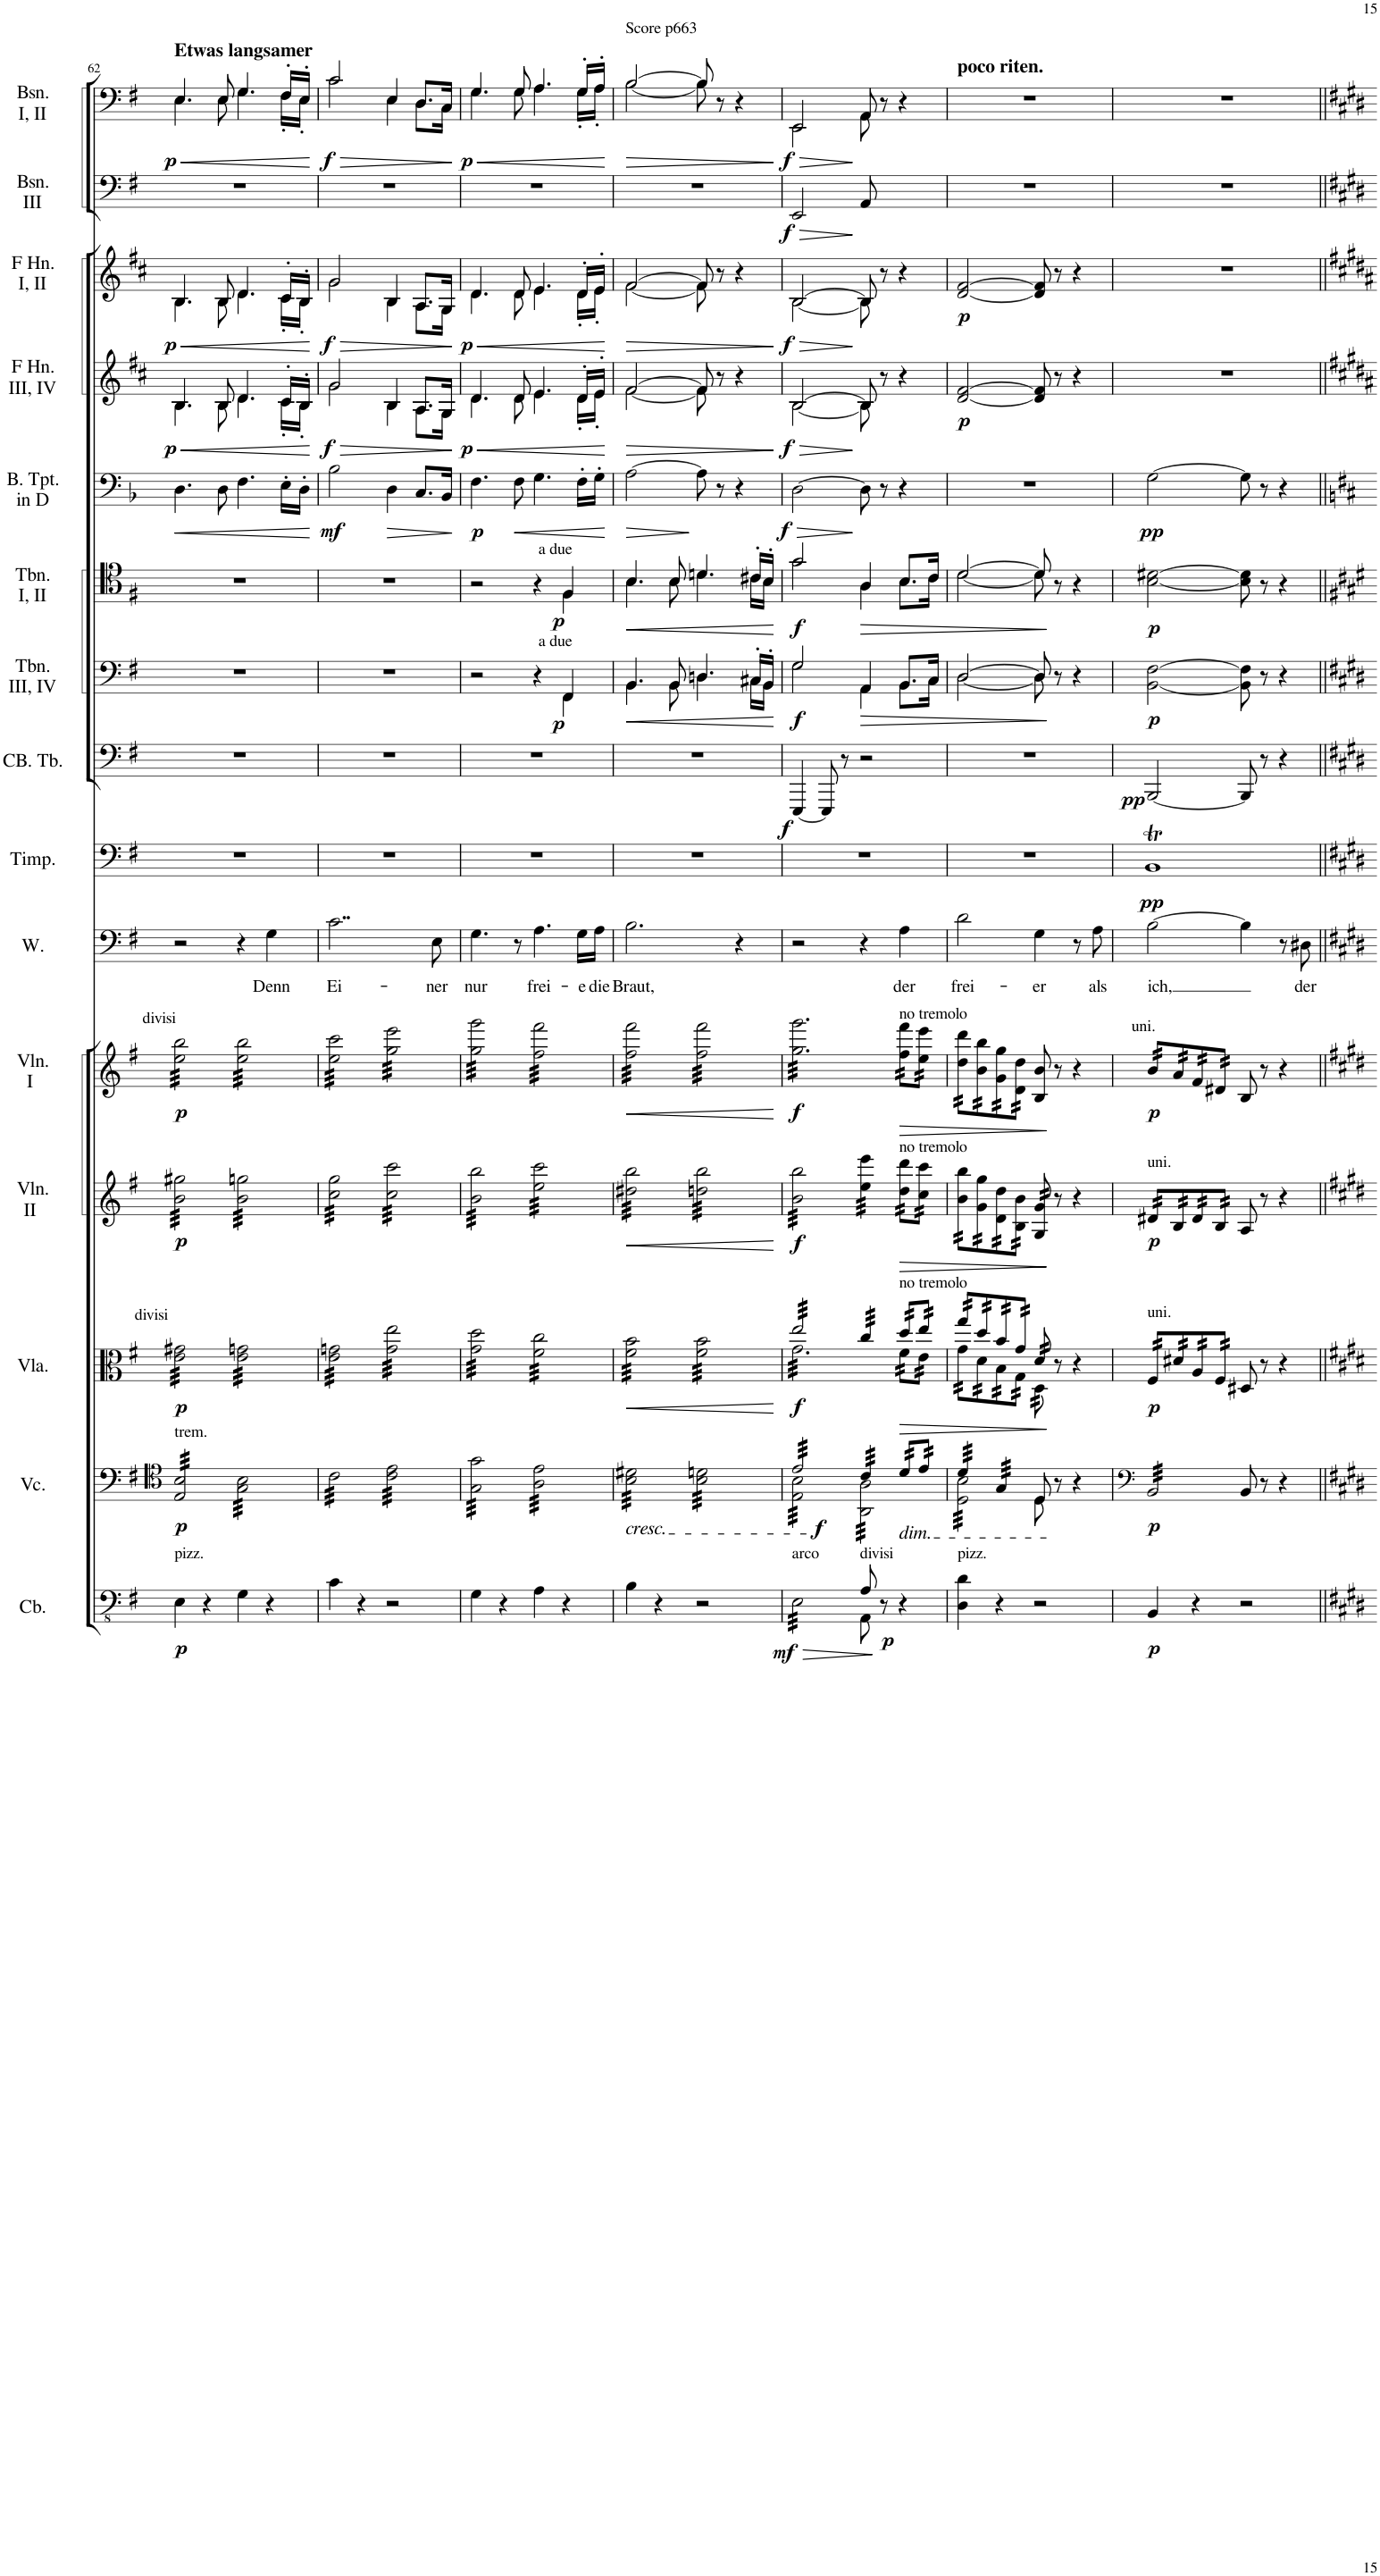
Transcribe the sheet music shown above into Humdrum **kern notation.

**kern	**text	**kern	**dynam	**kern	**dynam	**kern	**dynam	**kern	**dynam	**kern	**dynam	**kern	**text	**kern	**dynam	**kern	**dynam	**kern	**dynam	**kern	**dynam	**kern	**dynam	**kern	**dynam	**kern	**dynam	**kern	**dynam	**kern	**dynam
*part16	*part16	*part15	*part15	*part14	*part14	*part13	*part13	*part12	*part12	*part11	*part11	*part10	*part10	*part9	*part9	*part8	*part8	*part7	*part7	*part6	*part6	*part5	*part5	*part4	*part4	*part3	*part3	*part2	*part2	*part1	*part1
*staff16	*staff16	*staff15	*staff15	*staff14	*staff14	*staff13	*staff13	*staff12	*staff12	*staff11	*staff11	*staff10	*staff10	*staff9	*staff9	*staff8	*staff8	*staff7	*staff7	*staff6	*staff6	*staff5	*staff5	*staff4	*staff4	*staff3	*staff3	*staff2	*staff2	*staff1	*staff1
*I"Bassoon (Wotan)	*	*I"Contrabass	*	*I"Violoncello	*	*I"Viola	*	*I"Violin II	*	*I"Violin I	*	*I"Wotan	*	*I"Timpani	*	*I"Contrabass Tuba	*	*I"Trombone III, IV	*	*I"Trombone I, II	*	*I"Bass Trumpet in D	*	*I"Horn in F III, IV	*	*I"Horn in F I, II	*	*I"Bassoon III	*	*I"Bassoon I, II	*
*I'Bsn. (W)	*	*I'Cb.	*	*I'Vc.	*	*I'Vla.	*	*I'Vln. II	*	*I'Vln. I	*	*I'W.	*	*I'Timp.	*	*I'CB. Tb.	*	*I'Tbn. III, IV	*	*I'Tbn. I, II	*	*I'B. Tpt. in D	*	*	*	*	*	*I'Bsn. III	*	*I'Bsn. I, II	*
!!LO:PB:g=z
*clefF4	*	*clefFv4	*	*clefC4	*	*clefC3	*	*clefG2	*	*clefG2	*	*clefF4	*	*clefF4	*	*clefF4	*	*clefF4	*	*clefC4	*	*clefF4	*	*clefG2	*	*clefG2	*	*clefF4	*	*clefF4	*
*	*	*	*	*	*	*	*	*	*	*	*	*	*	*	*	*	*	*	*	*	*	*Trd-1c-2	*	*Trd4c7	*	*Trd4c7	*	*	*	*	*
*k[f#c#g#d#]	*	*k[f#]	*	*k[f#]	*	*k[f#]	*	*k[f#]	*	*k[f#]	*	*k[f#]	*	*k[f#]	*	*k[f#]	*	*k[f#]	*	*k[f#]	*	*k[b-]	*	*k[f#c#]	*	*k[f#c#]	*	*k[f#]	*	*k[f#]	*
*M4/4	*	*M4/4	*	*M4/4	*	*M4/4	*	*M4/4	*	*M4/4	*	*M4/4	*	*M4/4	*	*M4/4	*	*M4/4	*	*M4/4	*	*M4/4	*	*M4/4	*	*M4/4	*	*M4/4	*	*M4/4	*
*met(c)	*	*met(c)	*	*met(c)	*	*met(c)	*	*met(c)	*	*met(c)	*	*met(c)	*	*met(c)	*	*met(c)	*	*met(c)	*	*met(c)	*	*met(c)	*	*met(c)	*	*met(c)	*	*met(c)	*	*met(c)	*
=62	=62	=62	=62	=62	=62	=62	=62	=62	=62	=62	=62	=62	=62	=62	=62	=62	=62	=62	=62	=62	=62	=62	=62	=62	=62	=62	=62	=62	=62	=62	=62
*	*	*	*	*^	*	*^	*	*^	*	*^	*	*	*	*	*	*	*	*	*	*	*	*	*	*	*	*	*	*	*	*	*
!	!	!	!	!	!	!	!	!	!	!	!	!	!LO:TX:a:t=divisi	!	!	!	!	!	!	!	!	!	!	!	!	!	!	!	!	!	!	!	!	!	!
!	!	!	!	!	!	!	!LO:TX:a:t=divisi	!	!	!	!	!	!	!	!	!	!	!	!	!	!	!	!	!	!	!	!	!	!	!	!	!	!	!	!
!	!	!	!	!LO:TX:a:t=trem.	!	!	!	!	!	!	!	!	!	!	!	!	!	!	!	!	!	!	!	!	!	!	!	!	!	!	!	!	!	!	!
!	!	!LO:TX:a:t=pizz.	!	!	!	!	!	!	!	!	!	!	!	!	!	!	!	!	!	!	!	!	!	!	!	!	!	!	!	!	!	!	!	!	!
!	!	!	!LO:DY:b	!	!	!LO:DY:b	!	!	!LO:DY:b	!	!	!LO:DY:b	!	!	!LO:DY:b	!	!	!	!	!	!	!	!	!	!	!	!LO:HP:b	!	!LO:HP:b	!	!LO:HP:b	!	!	!	!LO:HP:b
*	*	*	*	*	*	*	*	*	*	*	*	*	*	*	*	*	*	*	*	*	*	*	*	*	*	*	*	*^	*	*^	*	*	*	*^	*
!	!	!	!	!	!	!	!	!	!	!	!	!	!	!	!	!	!	!	!	!	!	!	!	!	!	!	!	!	!	!LO:DY:n=1:b	!	!	!LO:DY:n=1:b	!	!	!	!	!LO:DY:n=1:b
*	*	*	*	*tremolo	*	*	*	*	*	*	*	*	*	*	*	*	*	*	*	*	*	*	*	*	*	*	*	*	*	*	*	*	*	*	*	*	*	*
*	*	*	*	*	*	*	*tremolo	*	*	*	*	*	*	*	*	*	*	*	*	*	*	*	*	*	*	*	*	*	*	*	*	*	*	*	*	*	*	*
*	*	*	*	*	*	*	*	*	*	*tremolo	*	*	*	*	*	*	*	*	*	*	*	*	*	*	*	*	*	*	*	*	*	*	*	*	*	*	*	*
*	*	*	*	*	*	*	*	*	*	*	*	*	*tremolo	*	*	*	*	*	*	*	*	*	*	*	*	*	*	*	*	*	*	*	*	*	*	*	*	*
2r	.	4EE\	p	32E/ 32B/LLL	2E 2B	p	32e\ 32g#X\LLL	2e 2g#	p	32b\ 32gg#X\LLL	2b 2gg#	p	32ee\ 32bb\LLL	2ee 2bb	p	2r	.	1r	.	1r	.	1r	.	1r	.	4.D\	<	4.B/	4.B\	< p	4.B/	4.B\	< p	1r	.	4.E/	4.E\	< p
.	.	.	.	32E/ 32B/	.	.	32e\ 32g#X\	.	.	32b\ 32gg#X\	.	.	32ee\ 32bb\	.	.	.	.	.	.	.	.	.	.	.	.	.	.	.	.	.	.	.	.	.	.	.	.	.
.	.	.	.	32E/ 32B/	.	.	32e\ 32g#X\	.	.	32b\ 32gg#X\	.	.	32ee\ 32bb\	.	.	.	.	.	.	.	.	.	.	.	.	.	.	.	.	.	.	.	.	.	.	.	.	.
.	.	.	.	32E/ 32B/	.	.	32e\ 32g#X\	.	.	32b\ 32gg#X\	.	.	32ee\ 32bb\	.	.	.	.	.	.	.	.	.	.	.	.	.	.	.	.	.	.	.	.	.	.	.	.	.
.	.	.	.	32E/ 32B/	.	.	32e\ 32g#X\	.	.	32b\ 32gg#X\	.	.	32ee\ 32bb\	.	.	.	.	.	.	.	.	.	.	.	.	.	.	.	.	.	.	.	.	.	.	.	.	.
.	.	.	.	32E/ 32B/	.	.	32e\ 32g#X\	.	.	32b\ 32gg#X\	.	.	32ee\ 32bb\	.	.	.	.	.	.	.	.	.	.	.	.	.	.	.	.	.	.	.	.	.	.	.	.	.
.	.	.	.	32E/ 32B/	.	.	32e\ 32g#X\	.	.	32b\ 32gg#X\	.	.	32ee\ 32bb\	.	.	.	.	.	.	.	.	.	.	.	.	.	.	.	.	.	.	.	.	.	.	.	.	.
.	.	.	.	32E/ 32B/	.	.	32e\ 32g#X\	.	.	32b\ 32gg#X\	.	.	32ee\ 32bb\	.	.	.	.	.	.	.	.	.	.	.	.	.	.	.	.	.	.	.	.	.	.	.	.	.
.	.	4r	.	32E/ 32B/	.	.	32e\ 32g#X\	.	.	32b\ 32gg#X\	.	.	32ee\ 32bb\	.	.	.	.	.	.	.	.	.	.	.	.	.	.	.	.	.	.	.	.	.	.	.	.	.
.	.	.	.	32E/ 32B/	.	.	32e\ 32g#X\	.	.	32b\ 32gg#X\	.	.	32ee\ 32bb\	.	.	.	.	.	.	.	.	.	.	.	.	.	.	.	.	.	.	.	.	.	.	.	.	.
.	.	.	.	32E/ 32B/	.	.	32e\ 32g#X\	.	.	32b\ 32gg#X\	.	.	32ee\ 32bb\	.	.	.	.	.	.	.	.	.	.	.	.	.	.	.	.	.	.	.	.	.	.	.	.	.
.	.	.	.	32E/ 32B/	.	.	32e\ 32g#X\	.	.	32b\ 32gg#X\	.	.	32ee\ 32bb\	.	.	.	.	.	.	.	.	.	.	.	.	.	.	.	.	.	.	.	.	.	.	.	.	.
.	.	.	.	32E/ 32B/	.	.	32e\ 32g#X\	.	.	32b\ 32gg#X\	.	.	32ee\ 32bb\	.	.	.	.	.	.	.	.	.	.	.	.	8D\	.	8B/	8B\	.	8B/	8B\	.	.	.	8E/	8E\	.
.	.	.	.	32E/ 32B/	.	.	32e\ 32g#X\	.	.	32b\ 32gg#X\	.	.	32ee\ 32bb\	.	.	.	.	.	.	.	.	.	.	.	.	.	.	.	.	.	.	.	.	.	.	.	.	.
.	.	.	.	32E/ 32B/	.	.	32e\ 32g#X\	.	.	32b\ 32gg#X\	.	.	32ee\ 32bb\	.	.	.	.	.	.	.	.	.	.	.	.	.	.	.	.	.	.	.	.	.	.	.	.	.
.	.	.	.	32E/ 32B/JJJ	.	.	32e\ 32g#X\JJJ	.	.	32b\ 32gg#X\JJJ	.	.	32ee\ 32bb\JJJ	.	.	.	.	.	.	.	.	.	.	.	.	.	.	.	.	.	.	.	.	.	.	.	.	.
4r	.	4GG\	.	32G\ 32B\LLL	2G 2B	.	32e\ 32gn\LLL	2e 2g	.	32b\ 32ggn\LLL	2b 2gg	.	32ee\ 32bb\LLL	2ee 2bb	.	4r	.	.	.	.	.	.	.	.	.	4.F\	.	4.d/	4.d\	.	4.d/	4.d\	.	.	.	4.G/	4.G\	.
.	.	.	.	32G\ 32B\	.	.	32e\ 32gn\	.	.	32b\ 32ggn\	.	.	32ee\ 32bb\	.	.	.	.	.	.	.	.	.	.	.	.	.	.	.	.	.	.	.	.	.	.	.	.	.
.	.	.	.	32G\ 32B\	.	.	32e\ 32gn\	.	.	32b\ 32ggn\	.	.	32ee\ 32bb\	.	.	.	.	.	.	.	.	.	.	.	.	.	.	.	.	.	.	.	.	.	.	.	.	.
.	.	.	.	32G\ 32B\	.	.	32e\ 32gn\	.	.	32b\ 32ggn\	.	.	32ee\ 32bb\	.	.	.	.	.	.	.	.	.	.	.	.	.	.	.	.	.	.	.	.	.	.	.	.	.
.	.	.	.	32G\ 32B\	.	.	32e\ 32gn\	.	.	32b\ 32ggn\	.	.	32ee\ 32bb\	.	.	.	.	.	.	.	.	.	.	.	.	.	.	.	.	.	.	.	.	.	.	.	.	.
.	.	.	.	32G\ 32B\	.	.	32e\ 32gn\	.	.	32b\ 32ggn\	.	.	32ee\ 32bb\	.	.	.	.	.	.	.	.	.	.	.	.	.	.	.	.	.	.	.	.	.	.	.	.	.
.	.	.	.	32G\ 32B\	.	.	32e\ 32gn\	.	.	32b\ 32ggn\	.	.	32ee\ 32bb\	.	.	.	.	.	.	.	.	.	.	.	.	.	.	.	.	.	.	.	.	.	.	.	.	.
.	.	.	.	32G\ 32B\	.	.	32e\ 32gn\	.	.	32b\ 32ggn\	.	.	32ee\ 32bb\	.	.	.	.	.	.	.	.	.	.	.	.	.	.	.	.	.	.	.	.	.	.	.	.	.
!	!	!	!	!	!	!	!	!	!	!	!	!	!	!	!	!	!LO:LY:b	!	!	!	!	!	!	!	!	!	!	!	!	!	!	!	!	!	!	!	!	!
4Gn	Denn	4r	.	32G\ 32B\	.	.	32e\ 32gn\	.	.	32b\ 32ggn\	.	.	32ee\ 32bb\	.	.	4G\	Denn	.	.	.	.	.	.	.	.	.	.	.	.	.	.	.	.	.	.	.	.	.
.	.	.	.	32G\ 32B\	.	.	32e\ 32gn\	.	.	32b\ 32ggn\	.	.	32ee\ 32bb\	.	.	.	.	.	.	.	.	.	.	.	.	.	.	.	.	.	.	.	.	.	.	.	.	.
.	.	.	.	32G\ 32B\	.	.	32e\ 32gn\	.	.	32b\ 32ggn\	.	.	32ee\ 32bb\	.	.	.	.	.	.	.	.	.	.	.	.	.	.	.	.	.	.	.	.	.	.	.	.	.
.	.	.	.	32G\ 32B\	.	.	32e\ 32gn\	.	.	32b\ 32ggn\	.	.	32ee\ 32bb\	.	.	.	.	.	.	.	.	.	.	.	.	.	.	.	.	.	.	.	.	.	.	.	.	.
.	.	.	.	32G\ 32B\	.	.	32e\ 32gn\	.	.	32b\ 32ggn\	.	.	32ee\ 32bb\	.	.	.	.	.	.	.	.	.	.	.	.	16E'\LL	.	16c#'/LL	16c#'\LL	.	16c#'/LL	16c#'\LL	.	.	.	16F#'/LL	16F#'\LL	.
.	.	.	.	32G\ 32B\	.	.	32e\ 32gn\	.	.	32b\ 32ggn\	.	.	32ee\ 32bb\	.	.	.	.	.	.	.	.	.	.	.	.	.	.	.	.	.	.	.	.	.	.	.	.	.
.	.	.	.	32G\ 32B\	.	.	32e\ 32gn\	.	.	32b\ 32ggn\	.	.	32ee\ 32bb\	.	.	.	.	.	.	.	.	.	.	.	.	16D'\JJ	.	16B'/JJ	16B'\JJ	.	16B'/JJ	16B'\JJ	.	.	.	16E'/JJ	16E'\JJ	.
.	.	.	.	32G\ 32B\JJJ	.	.	32e\ 32gn\JJJ	.	.	32b\ 32ggn\JJJ	.	.	32ee\ 32bb\JJJ	.	.	.	.	.	.	.	.	.	.	.	.	.	.	.	.	.	.	.	.	.	.	.	.	.
=63	=63	=63	=63	=63	=63	=63	=63	=63	=63	=63	=63	=63	=63	=63	=63	=63	=63	=63	=63	=63	=63	=63	=63	=63	=63	=63	=63	=63	=63	=63	=63	=63	=63	=63	=63	=63	=63	=63
!	!	!	!	!	!	!	!	!	!	!	!	!	!	!	!	!	!LO:LY:b	!	!	!	!	!	!	!	!	!	!LO:DY:b	!	!	!LO:HP:b	!	!	!LO:HP:b	!	!	!	!	!LO:HP:b
!	!	!	!	!	!	!	!	!	!	!	!	!	!	!	!	!	!	!	!	!	!	!	!	!	!	!	!	!	!	!LO:DY:n=1:b	!	!	!LO:DY:n=1:b	!	!	!	!	!LO:DY:n=1:b
2..cn	Ei-	4C\	.	32c\LLL	2c	.	32e\ 32gn\LLL	2e 2g	.	32cc\ 32gg\LLL	2cc 2gg	.	32ee\ 32ccc\LLL	2ee 2ccc	.	2..c\	Ei-	1r	.	1r	.	1r	.	1r	.	2B-\	mf	2g/	2g\	> f	2g/	2g\	> f	1r	.	2c/	2c\	> f
.	.	.	.	32c\	.	.	32e\ 32gn\	.	.	32cc\ 32gg\	.	.	32ee\ 32ccc\	.	.	.	.	.	.	.	.	.	.	.	.	.	.	.	.	.	.	.	.	.	.	.	.	.
.	.	.	.	32c\	.	.	32e\ 32gn\	.	.	32cc\ 32gg\	.	.	32ee\ 32ccc\	.	.	.	.	.	.	.	.	.	.	.	.	.	.	.	.	.	.	.	.	.	.	.	.	.
.	.	.	.	32c\	.	.	32e\ 32gn\	.	.	32cc\ 32gg\	.	.	32ee\ 32ccc\	.	.	.	.	.	.	.	.	.	.	.	.	.	.	.	.	.	.	.	.	.	.	.	.	.
.	.	.	.	32c\	.	.	32e\ 32gn\	.	.	32cc\ 32gg\	.	.	32ee\ 32ccc\	.	.	.	.	.	.	.	.	.	.	.	.	.	.	.	.	.	.	.	.	.	.	.	.	.
.	.	.	.	32c\	.	.	32e\ 32gn\	.	.	32cc\ 32gg\	.	.	32ee\ 32ccc\	.	.	.	.	.	.	.	.	.	.	.	.	.	.	.	.	.	.	.	.	.	.	.	.	.
.	.	.	.	32c\	.	.	32e\ 32gn\	.	.	32cc\ 32gg\	.	.	32ee\ 32ccc\	.	.	.	.	.	.	.	.	.	.	.	.	.	.	.	.	.	.	.	.	.	.	.	.	.
.	.	.	.	32c\	.	.	32e\ 32gn\	.	.	32cc\ 32gg\	.	.	32ee\ 32ccc\	.	.	.	.	.	.	.	.	.	.	.	.	.	.	.	.	.	.	.	.	.	.	.	.	.
.	.	4r	.	32c\	.	.	32e\ 32gn\	.	.	32cc\ 32gg\	.	.	32ee\ 32ccc\	.	.	.	.	.	.	.	.	.	.	.	.	.	.	.	.	.	.	.	.	.	.	.	.	.
.	.	.	.	32c\	.	.	32e\ 32gn\	.	.	32cc\ 32gg\	.	.	32ee\ 32ccc\	.	.	.	.	.	.	.	.	.	.	.	.	.	.	.	.	.	.	.	.	.	.	.	.	.
.	.	.	.	32c\	.	.	32e\ 32gn\	.	.	32cc\ 32gg\	.	.	32ee\ 32ccc\	.	.	.	.	.	.	.	.	.	.	.	.	.	.	.	.	.	.	.	.	.	.	.	.	.
.	.	.	.	32c\	.	.	32e\ 32gn\	.	.	32cc\ 32gg\	.	.	32ee\ 32ccc\	.	.	.	.	.	.	.	.	.	.	.	.	.	.	.	.	.	.	.	.	.	.	.	.	.
.	.	.	.	32c\	.	.	32e\ 32gn\	.	.	32cc\ 32gg\	.	.	32ee\ 32ccc\	.	.	.	.	.	.	.	.	.	.	.	.	.	.	.	.	.	.	.	.	.	.	.	.	.
.	.	.	.	32c\	.	.	32e\ 32gn\	.	.	32cc\ 32gg\	.	.	32ee\ 32ccc\	.	.	.	.	.	.	.	.	.	.	.	.	.	.	.	.	.	.	.	.	.	.	.	.	.
.	.	.	.	32c\	.	.	32e\ 32gn\	.	.	32cc\ 32gg\	.	.	32ee\ 32ccc\	.	.	.	.	.	.	.	.	.	.	.	.	.	.	.	.	.	.	.	.	.	.	.	.	.
.	.	.	.	32c\JJJ	.	.	32e\ 32gn\JJJ	.	.	32cc\ 32gg\JJJ	.	.	32ee\ 32ccc\JJJ	.	.	.	.	.	.	.	.	.	.	.	.	.	.	.	.	.	.	.	.	.	.	.	.	.
!	!	!	!	!	!	!	!	!	!	!	!	!	!	!	!	!	!	!	!	!	!	!	!	!	!	!	!LO:HP:b	!	!	!	!	!	!	!	!	!	!	!
.	.	2r	.	32c\ 32e\LLL	2c 2e	.	32g\ 32ee\LLL	2g 2ee	.	32cc\ 32ccc\LLL	2cc 2ccc	.	32gg\ 32eee\LLL	2gg 2eee	.	.	.	.	.	.	.	.	.	.	.	4D\	>	4B/	4B\	.	4B/	4B\	.	.	.	4E/	4E\	.
.	.	.	.	32c\ 32e\	.	.	32g\ 32ee\	.	.	32cc\ 32ccc\	.	.	32gg\ 32eee\	.	.	.	.	.	.	.	.	.	.	.	.	.	.	.	.	.	.	.	.	.	.	.	.	.
.	.	.	.	32c\ 32e\	.	.	32g\ 32ee\	.	.	32cc\ 32ccc\	.	.	32gg\ 32eee\	.	.	.	.	.	.	.	.	.	.	.	.	.	.	.	.	.	.	.	.	.	.	.	.	.
.	.	.	.	32c\ 32e\	.	.	32g\ 32ee\	.	.	32cc\ 32ccc\	.	.	32gg\ 32eee\	.	.	.	.	.	.	.	.	.	.	.	.	.	.	.	.	.	.	.	.	.	.	.	.	.
.	.	.	.	32c\ 32e\	.	.	32g\ 32ee\	.	.	32cc\ 32ccc\	.	.	32gg\ 32eee\	.	.	.	.	.	.	.	.	.	.	.	.	.	.	.	.	.	.	.	.	.	.	.	.	.
.	.	.	.	32c\ 32e\	.	.	32g\ 32ee\	.	.	32cc\ 32ccc\	.	.	32gg\ 32eee\	.	.	.	.	.	.	.	.	.	.	.	.	.	.	.	.	.	.	.	.	.	.	.	.	.
.	.	.	.	32c\ 32e\	.	.	32g\ 32ee\	.	.	32cc\ 32ccc\	.	.	32gg\ 32eee\	.	.	.	.	.	.	.	.	.	.	.	.	.	.	.	.	.	.	.	.	.	.	.	.	.
.	.	.	.	32c\ 32e\	.	.	32g\ 32ee\	.	.	32cc\ 32ccc\	.	.	32gg\ 32eee\	.	.	.	.	.	.	.	.	.	.	.	.	.	.	.	.	.	.	.	.	.	.	.	.	.
.	.	.	.	32c\ 32e\	.	.	32g\ 32ee\	.	.	32cc\ 32ccc\	.	.	32gg\ 32eee\	.	.	.	.	.	.	.	.	.	.	.	.	8.C/L	.	8.A/L	8.A\L	.	8.A/L	8.A\L	.	.	.	8.D/L	8.D\L	.
.	.	.	.	32c\ 32e\	.	.	32g\ 32ee\	.	.	32cc\ 32ccc\	.	.	32gg\ 32eee\	.	.	.	.	.	.	.	.	.	.	.	.	.	.	.	.	.	.	.	.	.	.	.	.	.
.	.	.	.	32c\ 32e\	.	.	32g\ 32ee\	.	.	32cc\ 32ccc\	.	.	32gg\ 32eee\	.	.	.	.	.	.	.	.	.	.	.	.	.	.	.	.	.	.	.	.	.	.	.	.	.
.	.	.	.	32c\ 32e\	.	.	32g\ 32ee\	.	.	32cc\ 32ccc\	.	.	32gg\ 32eee\	.	.	.	.	.	.	.	.	.	.	.	.	.	.	.	.	.	.	.	.	.	.	.	.	.
!	!	!	!	!	!	!	!	!	!	!	!	!	!	!	!	!	!LO:LY:b	!	!	!	!	!	!	!	!	!	!	!	!	!	!	!	!	!	!	!	!	!
8E	-ner	.	.	32c\ 32e\	.	.	32g\ 32ee\	.	.	32cc\ 32ccc\	.	.	32gg\ 32eee\	.	.	8E\	-ner	.	.	.	.	.	.	.	.	.	.	.	.	.	.	.	.	.	.	.	.	.
.	.	.	.	32c\ 32e\	.	.	32g\ 32ee\	.	.	32cc\ 32ccc\	.	.	32gg\ 32eee\	.	.	.	.	.	.	.	.	.	.	.	.	.	.	.	.	.	.	.	.	.	.	.	.	.
.	.	.	.	32c\ 32e\	.	.	32g\ 32ee\	.	.	32cc\ 32ccc\	.	.	32gg\ 32eee\	.	.	.	.	.	.	.	.	.	.	.	.	16BB-/Jk	.	16G/Jk	16G\Jk	.	16G/Jk	16G\Jk	.	.	.	16C/Jk	16C\Jk	.
.	.	.	.	32c\ 32e\JJJ	.	.	32g\ 32ee\JJJ	.	.	32cc\ 32ccc\JJJ	.	.	32gg\ 32eee\JJJ	.	.	.	.	.	.	.	.	.	.	.	.	.	.	.	.	.	.	.	.	.	.	.	.	.
*	*	*	*	*v	*v	*	*	*	*	*v	*v	*	*v	*v	*	*	*	*	*	*	*	*	*	*	*	*	*	*v	*v	*	*v	*v	*	*	*	*v	*v	*
*	*	*	*	*	*	*v	*v	*	*	*	*	*	*	*	*	*	*	*	*	*	*	*	*	*	*	*	*	*	*	*	*	*
.	.	.	.	.	.	.	.	.	.	.	.	.	.	.	.	.	.	.	.	.	.	.	[	.	[	.	[	.	.	.	[
=64	=64	=64	=64	=64	=64	=64	=64	=64	=64	=64	=64	=64	=64	=64	=64	=64	=64	=64	=64	=64	=64	=64	=64	=64	=64	=64	=64	=64	=64	=64	=64
*	*	*	*	*^	*	*^	*	*^	*	*^	*	*	*	*	*	*	*	*	*	*	*	*	*	*	*	*	*	*	*	*	*
!	!	!	!	!	!	!	!	!	!	!	!	!	!	!	!	!	!LO:LY:b	!	!	!	!	!	!	!	!	!	!LO:DY:b	!	!LO:HP:b	!	!LO:HP:b	!	!	!	!LO:HP:b
*	*	*	*	*	*	*	*	*	*	*	*	*	*	*	*	*	*	*	*	*	*	*^	*	*^	*	*	*	*^	*	*^	*	*	*	*^	*
!	!	!	!	!	!	!	!	!	!	!	!	!	!	!	!	!	!	!	!	!	!	!	!	!	!	!	!	!	!	!	!	!LO:DY:n=1:b	!	!	!LO:DY:n=1:b	!	!	!	!	!LO:DY:n=1:b
4.Gn	nur	4GG\	.	32G\ 32g\LLL	2G 2g	.	32g\ 32dd\LLL	2g 2dd	.	32b\ 32bb\LLL	2b 2bb	.	32gg\ 32ggg\LLL	2gg 2ggg	.	4.G\	nur	1r	.	1r	.	2r	2ryy	.	2r	2ryy	.	4.F\	p	4.d/	4.d\	< p	4.d/	4.d\	< p	1r	.	4.G/	4.G\	< p
.	.	.	.	32G\ 32g\	.	.	32g\ 32dd\	.	.	32b\ 32bb\	.	.	32gg\ 32ggg\	.	.	.	.	.	.	.	.	.	.	.	.	.	.	.	.	.	.	.	.	.	.	.	.	.	.	.
.	.	.	.	32G\ 32g\	.	.	32g\ 32dd\	.	.	32b\ 32bb\	.	.	32gg\ 32ggg\	.	.	.	.	.	.	.	.	.	.	.	.	.	.	.	.	.	.	.	.	.	.	.	.	.	.	.
.	.	.	.	32G\ 32g\	.	.	32g\ 32dd\	.	.	32b\ 32bb\	.	.	32gg\ 32ggg\	.	.	.	.	.	.	.	.	.	.	.	.	.	.	.	.	.	.	.	.	.	.	.	.	.	.	.
.	.	.	.	32G\ 32g\	.	.	32g\ 32dd\	.	.	32b\ 32bb\	.	.	32gg\ 32ggg\	.	.	.	.	.	.	.	.	.	.	.	.	.	.	.	.	.	.	.	.	.	.	.	.	.	.	.
.	.	.	.	32G\ 32g\	.	.	32g\ 32dd\	.	.	32b\ 32bb\	.	.	32gg\ 32ggg\	.	.	.	.	.	.	.	.	.	.	.	.	.	.	.	.	.	.	.	.	.	.	.	.	.	.	.
.	.	.	.	32G\ 32g\	.	.	32g\ 32dd\	.	.	32b\ 32bb\	.	.	32gg\ 32ggg\	.	.	.	.	.	.	.	.	.	.	.	.	.	.	.	.	.	.	.	.	.	.	.	.	.	.	.
.	.	.	.	32G\ 32g\	.	.	32g\ 32dd\	.	.	32b\ 32bb\	.	.	32gg\ 32ggg\	.	.	.	.	.	.	.	.	.	.	.	.	.	.	.	.	.	.	.	.	.	.	.	.	.	.	.
.	.	4r	.	32G\ 32g\	.	.	32g\ 32dd\	.	.	32b\ 32bb\	.	.	32gg\ 32ggg\	.	.	.	.	.	.	.	.	.	.	.	.	.	.	.	.	.	.	.	.	.	.	.	.	.	.	.
.	.	.	.	32G\ 32g\	.	.	32g\ 32dd\	.	.	32b\ 32bb\	.	.	32gg\ 32ggg\	.	.	.	.	.	.	.	.	.	.	.	.	.	.	.	.	.	.	.	.	.	.	.	.	.	.	.
.	.	.	.	32G\ 32g\	.	.	32g\ 32dd\	.	.	32b\ 32bb\	.	.	32gg\ 32ggg\	.	.	.	.	.	.	.	.	.	.	.	.	.	.	.	.	.	.	.	.	.	.	.	.	.	.	.
.	.	.	.	32G\ 32g\	.	.	32g\ 32dd\	.	.	32b\ 32bb\	.	.	32gg\ 32ggg\	.	.	.	.	.	.	.	.	.	.	.	.	.	.	.	.	.	.	.	.	.	.	.	.	.	.	.
!	!	!	!	!	!	!	!	!	!	!	!	!	!	!	!	!	!	!	!	!	!	!	!	!	!	!	!	!	!LO:HP:b	!	!	!	!	!	!	!	!	!	!	!
8r	.	.	.	32G\ 32g\	.	.	32g\ 32dd\	.	.	32b\ 32bb\	.	.	32gg\ 32ggg\	.	.	8r	.	.	.	.	.	.	.	.	.	.	.	8F\	<	8d/	8d\	.	8d/	8d\	.	.	.	8G/	8G\	.
.	.	.	.	32G\ 32g\	.	.	32g\ 32dd\	.	.	32b\ 32bb\	.	.	32gg\ 32ggg\	.	.	.	.	.	.	.	.	.	.	.	.	.	.	.	.	.	.	.	.	.	.	.	.	.	.	.
.	.	.	.	32G\ 32g\	.	.	32g\ 32dd\	.	.	32b\ 32bb\	.	.	32gg\ 32ggg\	.	.	.	.	.	.	.	.	.	.	.	.	.	.	.	.	.	.	.	.	.	.	.	.	.	.	.
.	.	.	.	32G\ 32g\JJJ	.	.	32g\ 32dd\JJJ	.	.	32b\ 32bb\JJJ	.	.	32gg\ 32ggg\JJJ	.	.	.	.	.	.	.	.	.	.	.	.	.	.	.	.	.	.	.	.	.	.	.	.	.	.	.
!	!	!	!	!	!	!	!	!	!	!	!	!	!	!	!	!	!LO:LY:b	!	!	!	!	!	!	!	!	!	!	!	!	!	!	!	!	!	!	!	!	!	!	!
4.A	frei-	4AA\	.	32A\ 32e\LLL	2A 2e	.	32f#\ 32cc\LLL	2f# 2cc	.	32ee\ 32ccc\LLL	2ee 2ccc	.	32ff#\ 32fff#\LLL	2ff# 2fff#	.	4.A\	frei-	.	.	.	.	4r	4ryy	.	4r	4ryy	.	4.G\	.	4.e/	4.e\	.	4.e/	4.e\	.	.	.	4.A/	4.A\	.
.	.	.	.	32A\ 32e\	.	.	32f#\ 32cc\	.	.	32ee\ 32ccc\	.	.	32ff#\ 32fff#\	.	.	.	.	.	.	.	.	.	.	.	.	.	.	.	.	.	.	.	.	.	.	.	.	.	.	.
.	.	.	.	32A\ 32e\	.	.	32f#\ 32cc\	.	.	32ee\ 32ccc\	.	.	32ff#\ 32fff#\	.	.	.	.	.	.	.	.	.	.	.	.	.	.	.	.	.	.	.	.	.	.	.	.	.	.	.
.	.	.	.	32A\ 32e\	.	.	32f#\ 32cc\	.	.	32ee\ 32ccc\	.	.	32ff#\ 32fff#\	.	.	.	.	.	.	.	.	.	.	.	.	.	.	.	.	.	.	.	.	.	.	.	.	.	.	.
.	.	.	.	32A\ 32e\	.	.	32f#\ 32cc\	.	.	32ee\ 32ccc\	.	.	32ff#\ 32fff#\	.	.	.	.	.	.	.	.	.	.	.	.	.	.	.	.	.	.	.	.	.	.	.	.	.	.	.
.	.	.	.	32A\ 32e\	.	.	32f#\ 32cc\	.	.	32ee\ 32ccc\	.	.	32ff#\ 32fff#\	.	.	.	.	.	.	.	.	.	.	.	.	.	.	.	.	.	.	.	.	.	.	.	.	.	.	.
.	.	.	.	32A\ 32e\	.	.	32f#\ 32cc\	.	.	32ee\ 32ccc\	.	.	32ff#\ 32fff#\	.	.	.	.	.	.	.	.	.	.	.	.	.	.	.	.	.	.	.	.	.	.	.	.	.	.	.
.	.	.	.	32A\ 32e\	.	.	32f#\ 32cc\	.	.	32ee\ 32ccc\	.	.	32ff#\ 32fff#\	.	.	.	.	.	.	.	.	.	.	.	.	.	.	.	.	.	.	.	.	.	.	.	.	.	.	.
!	!	!	!	!	!	!	!	!	!	!	!	!	!	!	!	!	!	!	!	!	!	!	!	!	!LO:TX:a:t=a due	!	!	!	!	!	!	!	!	!	!	!	!	!	!	!
!	!	!	!	!	!	!	!	!	!	!	!	!	!	!	!	!	!	!	!	!	!	!LO:TX:a:t=a due	!	!	!	!	!	!	!	!	!	!	!	!	!	!	!	!	!	!
!	!	!	!	!	!	!	!	!	!	!	!	!	!	!	!	!	!	!	!	!	!	!	!	!LO:DY:b	!	!	!LO:DY:b	!	!	!	!	!	!	!	!	!	!	!	!	!
.	.	4r	.	32A\ 32e\	.	.	32f#\ 32cc\	.	.	32ee\ 32ccc\	.	.	32ff#\ 32fff#\	.	.	.	.	.	.	.	.	4FF#/	4FF#\	p	4F#/	4F#\	p	.	.	.	.	.	.	.	.	.	.	.	.	.
.	.	.	.	32A\ 32e\	.	.	32f#\ 32cc\	.	.	32ee\ 32ccc\	.	.	32ff#\ 32fff#\	.	.	.	.	.	.	.	.	.	.	.	.	.	.	.	.	.	.	.	.	.	.	.	.	.	.	.
.	.	.	.	32A\ 32e\	.	.	32f#\ 32cc\	.	.	32ee\ 32ccc\	.	.	32ff#\ 32fff#\	.	.	.	.	.	.	.	.	.	.	.	.	.	.	.	.	.	.	.	.	.	.	.	.	.	.	.
.	.	.	.	32A\ 32e\	.	.	32f#\ 32cc\	.	.	32ee\ 32ccc\	.	.	32ff#\ 32fff#\	.	.	.	.	.	.	.	.	.	.	.	.	.	.	.	.	.	.	.	.	.	.	.	.	.	.	.
!	!	!	!	!	!	!	!	!	!	!	!	!	!	!	!	!	!LO:LY:b	!	!	!	!	!	!	!	!	!	!	!	!	!	!	!	!	!	!	!	!	!	!	!
16G\LL	-e	.	.	32A\ 32e\	.	.	32f#\ 32cc\	.	.	32ee\ 32ccc\	.	.	32ff#\ 32fff#\	.	.	16G\LL	-e	.	.	.	.	.	.	.	.	.	.	16F'\LL	.	16d'/LL	16d'\LL	.	16d'/LL	16d'\LL	.	.	.	16G'/LL	16G'\LL	.
.	.	.	.	32A\ 32e\	.	.	32f#\ 32cc\	.	.	32ee\ 32ccc\	.	.	32ff#\ 32fff#\	.	.	.	.	.	.	.	.	.	.	.	.	.	.	.	.	.	.	.	.	.	.	.	.	.	.	.
!	!	!	!	!	!	!	!	!	!	!	!	!	!	!	!	!	!LO:LY:b	!	!	!	!	!	!	!	!	!	!	!	!	!	!	!	!	!	!	!	!	!	!	!
16A\JJ	die	.	.	32A\ 32e\	.	.	32f#\ 32cc\	.	.	32ee\ 32ccc\	.	.	32ff#\ 32fff#\	.	.	16A\JJ	die	.	.	.	.	.	.	.	.	.	.	16G'\JJ	.	16e'/JJ	16e'\JJ	.	16e'/JJ	16e'\JJ	.	.	.	16A'/JJ	16A'\JJ	.
.	.	.	.	32A\ 32e\JJJ	.	.	32f#\ 32cc\JJJ	.	.	32ee\ 32ccc\JJJ	.	.	32ff#\ 32fff#\JJJ	.	.	.	.	.	.	.	.	.	.	.	.	.	.	.	.	.	.	.	.	.	.	.	.	.	.	.
*	*	*	*	*v	*v	*	*	*	*	*v	*v	*	*v	*v	*	*	*	*	*	*	*	*v	*v	*	*v	*v	*	*	*	*v	*v	*	*v	*v	*	*	*	*v	*v	*
*	*	*	*	*	*	*v	*v	*	*	*	*	*	*	*	*	*	*	*	*	*	*	*	*	*	*	*	*	*	*	*	*	*
.	.	.	.	.	.	.	.	.	.	.	.	.	.	.	.	.	.	.	.	.	.	.	]	.	]	.	]	.	.	.	]
=65	=65	=65	=65	=65	=65	=65	=65	=65	=65	=65	=65	=65	=65	=65	=65	=65	=65	=65	=65	=65	=65	=65	=65	=65	=65	=65	=65	=65	=65	=65	=65
*	*	*	*	*^	*	*	*	*	*	*	*	*	*	*	*	*	*	*	*	*	*	*	*	*	*	*	*	*	*	*	*
!	!	!	!	!LO:TX:b:i:t=cresc.	!	!	!	!	!	!	!	!	!	!	!	!	!	!	!	!	!	!	!	!	!	!	!	!	!	!	!	!
!	!	!	!	!	!	!	!	!LO:HP:b	!	!LO:HP:b	!	!LO:HP:b	!	!LO:LY:b	!	!	!	!	!	!LO:HP:b	!	!LO:HP:b	!	!LO:HP:b	!	!LO:HP:b	!	!LO:HP:b	!	!	!	!LO:HP:b
*	*	*	*	*	*	*	*^	*	*^	*	*^	*	*	*	*	*	*	*	*^	*	*^	*	*	*	*^	*	*^	*	*	*	*^	*
2.B	Braut,	4BB\	.	32B\ 32d#X\LLL	2B 2d#	.	32f#\ 32b\LLL	2f# 2b	<	32dd#X\ 32bb\LLL	2dd# 2bb	<	32ff#\ 32fff#\LLL	2ff# 2fff#	<	2.B\	Braut,	1r	.	1r	.	4.BB/	4.BB\	<	4.B/	4.B\	<	[2A\	>	[2f#/	[2f#\	>	[2f#/	[2f#\	>	1r	.	[2B/	[2B\	>
.	.	.	.	32B\ 32d#X\	.	.	32f#\ 32b\	.	.	32dd#X\ 32bb\	.	.	32ff#\ 32fff#\	.	.	.	.	.	.	.	.	.	.	.	.	.	.	.	.	.	.	.	.	.	.	.	.	.	.	.
.	.	.	.	32B\ 32d#X\	.	.	32f#\ 32b\	.	.	32dd#X\ 32bb\	.	.	32ff#\ 32fff#\	.	.	.	.	.	.	.	.	.	.	.	.	.	.	.	.	.	.	.	.	.	.	.	.	.	.	.
.	.	.	.	32B\ 32d#X\	.	.	32f#\ 32b\	.	.	32dd#X\ 32bb\	.	.	32ff#\ 32fff#\	.	.	.	.	.	.	.	.	.	.	.	.	.	.	.	.	.	.	.	.	.	.	.	.	.	.	.
.	.	.	.	32B\ 32d#X\	.	.	32f#\ 32b\	.	.	32dd#X\ 32bb\	.	.	32ff#\ 32fff#\	.	.	.	.	.	.	.	.	.	.	.	.	.	.	.	.	.	.	.	.	.	.	.	.	.	.	.
.	.	.	.	32B\ 32d#X\	.	.	32f#\ 32b\	.	.	32dd#X\ 32bb\	.	.	32ff#\ 32fff#\	.	.	.	.	.	.	.	.	.	.	.	.	.	.	.	.	.	.	.	.	.	.	.	.	.	.	.
.	.	.	.	32B\ 32d#X\	.	.	32f#\ 32b\	.	.	32dd#X\ 32bb\	.	.	32ff#\ 32fff#\	.	.	.	.	.	.	.	.	.	.	.	.	.	.	.	.	.	.	.	.	.	.	.	.	.	.	.
.	.	.	.	32B\ 32d#X\	.	.	32f#\ 32b\	.	.	32dd#X\ 32bb\	.	.	32ff#\ 32fff#\	.	.	.	.	.	.	.	.	.	.	.	.	.	.	.	.	.	.	.	.	.	.	.	.	.	.	.
.	.	4r	.	32B\ 32d#X\	.	.	32f#\ 32b\	.	.	32dd#X\ 32bb\	.	.	32ff#\ 32fff#\	.	.	.	.	.	.	.	.	.	.	.	.	.	.	.	.	.	.	.	.	.	.	.	.	.	.	.
.	.	.	.	32B\ 32d#X\	.	.	32f#\ 32b\	.	.	32dd#X\ 32bb\	.	.	32ff#\ 32fff#\	.	.	.	.	.	.	.	.	.	.	.	.	.	.	.	.	.	.	.	.	.	.	.	.	.	.	.
.	.	.	.	32B\ 32d#X\	.	.	32f#\ 32b\	.	.	32dd#X\ 32bb\	.	.	32ff#\ 32fff#\	.	.	.	.	.	.	.	.	.	.	.	.	.	.	.	.	.	.	.	.	.	.	.	.	.	.	.
.	.	.	.	32B\ 32d#X\	.	.	32f#\ 32b\	.	.	32dd#X\ 32bb\	.	.	32ff#\ 32fff#\	.	.	.	.	.	.	.	.	.	.	.	.	.	.	.	.	.	.	.	.	.	.	.	.	.	.	.
.	.	.	.	32B\ 32d#X\	.	.	32f#\ 32b\	.	.	32dd#X\ 32bb\	.	.	32ff#\ 32fff#\	.	.	.	.	.	.	.	.	8BB/	8BB\	.	8B/	8B\	.	.	.	.	.	.	.	.	.	.	.	.	.	.
.	.	.	.	32B\ 32d#X\	.	.	32f#\ 32b\	.	.	32dd#X\ 32bb\	.	.	32ff#\ 32fff#\	.	.	.	.	.	.	.	.	.	.	.	.	.	.	.	.	.	.	.	.	.	.	.	.	.	.	.
.	.	.	.	32B\ 32d#X\	.	.	32f#\ 32b\	.	.	32dd#X\ 32bb\	.	.	32ff#\ 32fff#\	.	.	.	.	.	.	.	.	.	.	.	.	.	.	.	.	.	.	.	.	.	.	.	.	.	.	.
.	.	.	.	32B\ 32d#X\JJJ	.	.	32f#\ 32b\JJJ	.	.	32dd#X\ 32bb\JJJ	.	.	32ff#\ 32fff#\JJJ	.	.	.	.	.	.	.	.	.	.	.	.	.	.	.	.	.	.	.	.	.	.	.	.	.	.	.
.	.	2r	.	32B\ 32dn\LLL	2B 2d	.	32f#\ 32b\LLL	2f# 2b	.	32ddn\ 32bb\LLL	2dd 2bb	.	32ff#\ 32fff#\LLL	2ff# 2fff#	.	.	.	.	.	.	.	4.Dn/	4.D\	.	4.dn/	4.d\	.	8A\]	[	8f#/]	8f#\]	.	8f#/]	8f#\]	.	.	.	8B/]	8B\]	.
.	.	.	.	32B\ 32dn\	.	.	32f#\ 32b\	.	.	32ddn\ 32bb\	.	.	32ff#\ 32fff#\	.	.	.	.	.	.	.	.	.	.	.	.	.	.	.	.	.	.	.	.	.	.	.	.	.	.	.
.	.	.	.	32B\ 32dn\	.	.	32f#\ 32b\	.	.	32ddn\ 32bb\	.	.	32ff#\ 32fff#\	.	.	.	.	.	.	.	.	.	.	.	.	.	.	.	.	.	.	.	.	.	.	.	.	.	.	.
.	.	.	.	32B\ 32dn\	.	.	32f#\ 32b\	.	.	32ddn\ 32bb\	.	.	32ff#\ 32fff#\	.	.	.	.	.	.	.	.	.	.	.	.	.	.	.	.	.	.	.	.	.	.	.	.	.	.	.
.	.	.	.	32B\ 32dn\	.	.	32f#\ 32b\	.	.	32ddn\ 32bb\	.	.	32ff#\ 32fff#\	.	.	.	.	.	.	.	.	.	.	.	.	.	.	8r	.	8r	8ryy	.	8r	8ryy	.	.	.	8r	8ryy	.
.	.	.	.	32B\ 32dn\	.	.	32f#\ 32b\	.	.	32ddn\ 32bb\	.	.	32ff#\ 32fff#\	.	.	.	.	.	.	.	.	.	.	.	.	.	.	.	.	.	.	.	.	.	.	.	.	.	.	.
.	.	.	.	32B\ 32dn\	.	.	32f#\ 32b\	.	.	32ddn\ 32bb\	.	.	32ff#\ 32fff#\	.	.	.	.	.	.	.	.	.	.	.	.	.	.	.	.	.	.	.	.	.	.	.	.	.	.	.
.	.	.	.	32B\ 32dn\	.	.	32f#\ 32b\	.	.	32ddn\ 32bb\	.	.	32ff#\ 32fff#\	.	.	.	.	.	.	.	.	.	.	.	.	.	.	.	.	.	.	.	.	.	.	.	.	.	.	.
4r	.	.	.	32B\ 32dn\	.	.	32f#\ 32b\	.	.	32ddn\ 32bb\	.	.	32ff#\ 32fff#\	.	.	4r	.	.	.	.	.	.	.	.	.	.	.	4r	.	4r	4ryy	.	4r	4ryy	.	.	.	4r	4ryy	.
.	.	.	.	32B\ 32dn\	.	.	32f#\ 32b\	.	.	32ddn\ 32bb\	.	.	32ff#\ 32fff#\	.	.	.	.	.	.	.	.	.	.	.	.	.	.	.	.	.	.	.	.	.	.	.	.	.	.	.
.	.	.	.	32B\ 32dn\	.	.	32f#\ 32b\	.	.	32ddn\ 32bb\	.	.	32ff#\ 32fff#\	.	.	.	.	.	.	.	.	.	.	.	.	.	.	.	.	.	.	.	.	.	.	.	.	.	.	.
.	.	.	.	32B\ 32dn\	.	.	32f#\ 32b\	.	.	32ddn\ 32bb\	.	.	32ff#\ 32fff#\	.	.	.	.	.	.	.	.	.	.	.	.	.	.	.	.	.	.	.	.	.	.	.	.	.	.	.
.	.	.	.	32B\ 32dn\	.	.	32f#\ 32b\	.	.	32ddn\ 32bb\	.	.	32ff#\ 32fff#\	.	.	.	.	.	.	.	.	16C#X'/LL	16C#\LL	.	16c#X'/LL	16c#\LL	.	.	.	.	.	.	.	.	.	.	.	.	.	.
.	.	.	.	32B\ 32dn\	.	.	32f#\ 32b\	.	.	32ddn\ 32bb\	.	.	32ff#\ 32fff#\	.	.	.	.	.	.	.	.	.	.	.	.	.	.	.	.	.	.	.	.	.	.	.	.	.	.	.
.	.	.	.	32B\ 32dn\	.	.	32f#\ 32b\	.	.	32ddn\ 32bb\	.	.	32ff#\ 32fff#\	.	.	.	.	.	.	.	.	16BB'/JJ	16BB\JJ	.	16B'/JJ	16B\JJ	.	.	.	.	.	.	.	.	.	.	.	.	.	.
.	.	.	.	32B\ 32dn\JJJ	.	.	32f#\ 32b\JJJ	.	.	32ddn\ 32bb\JJJ	.	.	32ff#\ 32fff#\JJJ	.	.	.	.	.	.	.	.	.	.	.	.	.	.	.	.	.	.	.	.	.	.	.	.	.	.	.
*	*	*	*	*v	*v	*	*	*	*	*v	*v	*	*v	*v	*	*	*	*	*	*	*	*v	*v	*	*v	*v	*	*	*	*v	*v	*	*v	*v	*	*	*	*v	*v	*
*	*	*	*	*	*	*v	*v	*	*	*	*	*	*	*	*	*	*	*	*	*	*	*	*	*	*	*	*	*	*	*	*	*
.	.	.	.	.	.	.	.	.	.	.	.	.	.	.	.	.	.	.	.	.	.	.	.	.	[	.	[	.	.	.	[
=66	=66	=66	=66	=66	=66	=66	=66	=66	=66	=66	=66	=66	=66	=66	=66	=66	=66	=66	=66	=66	=66	=66	=66	=66	=66	=66	=66	=66	=66	=66	=66
*	*	*^	*	*^	*	*^	*	*^	*	*^	*	*	*	*	*	*	*	*^	*	*^	*	*	*	*^	*	*^	*	*	*	*^	*
*	*	*	*^	*	*	*^	*	*	*^	*	*	*	*	*	*	*	*	*	*	*	*	*	*	*	*	*	*	*	*	*	*	*	*	*	*	*	*	*	*	*	*
*	*	*	*	*	*	*	*	*^	*	*	*	*^	*	*	*	*	*	*	*	*	*	*	*	*	*	*	*	*	*	*	*	*	*	*	*	*	*	*	*	*	*	*	*	*
!	!	!LO:TX:a:t=arco	!	!	!	!	!	!	!	!	!	!	!	!	!	!	!	!	!	!	!	!	!	!	!	!	!	!	!	!	!	!	!	!	!	!	!	!	!	!	!	!	!	!	!	!
!	!	!	!	!	!LO:DY:b	!	!	!	!	!LO:DY:b	!	!	!	!	!LO:DY:b	!	!	!LO:DY:b	!	!	!LO:DY:b	!	!	!	!	!	!LO:DY:b	!	!	!LO:DY:b	!	!	!LO:DY:b	!	!LO:DY:b	!	!	!LO:DY:b	!	!	!LO:DY:b	!	!LO:DY:b	!	!	!LO:DY:b
*	*	*tremolo	*	*	*	*	*	*	*	*	*	*	*	*	*	*	*	*	*	*	*	*	*	*	*	*	*	*	*	*	*	*	*	*	*	*	*	*	*	*	*	*	*	*	*	*
2r	.	32EE\LLL	2ryy	2EE	mf	32e/LLL	32E\ 32B\LLL	2e	2E 2B	f	32ee/LLL	32g\LLL	2ee	2.g	f	32b\ 32bb\LLL	2b 2bb	f	32gg\ 32ggg\LLL	2.gg 2.ggg	f	2r	.	1r	.	[4EEE/	f	2G/	2G\	f	2g/	2g\	f	[2D\	f	[2B/	[2B\	f	[2B/	[2B\	f	2EE/	f	2EE/	2EE\	f
.	.	32EE\	.	.	.	32e/	32E\ 32B\	.	.	.	32ee/	32g\	.	.	.	32b\ 32bb\	.	.	32gg\ 32ggg\	.	.	.	.	.	.	.	.	.	.	.	.	.	.	.	.	.	.	.	.	.	.	.	.	.	.	.
.	.	32EE\	.	.	.	32e/	32E\ 32B\	.	.	.	32ee/	32g\	.	.	.	32b\ 32bb\	.	.	32gg\ 32ggg\	.	.	.	.	.	.	.	.	.	.	.	.	.	.	.	.	.	.	.	.	.	.	.	.	.	.	.
.	.	32EE\	.	.	.	32e/	32E\ 32B\	.	.	.	32ee/	32g\	.	.	.	32b\ 32bb\	.	.	32gg\ 32ggg\	.	.	.	.	.	.	.	.	.	.	.	.	.	.	.	.	.	.	.	.	.	.	.	.	.	.	.
.	.	32EE\	.	.	.	32e/	32E\ 32B\	.	.	.	32ee/	32g\	.	.	.	32b\ 32bb\	.	.	32gg\ 32ggg\	.	.	.	.	.	.	.	.	.	.	.	.	.	.	.	.	.	.	.	.	.	.	.	.	.	.	.
.	.	32EE\	.	.	.	32e/	32E\ 32B\	.	.	.	32ee/	32g\	.	.	.	32b\ 32bb\	.	.	32gg\ 32ggg\	.	.	.	.	.	.	.	.	.	.	.	.	.	.	.	.	.	.	.	.	.	.	.	.	.	.	.
.	.	32EE\	.	.	.	32e/	32E\ 32B\	.	.	.	32ee/	32g\	.	.	.	32b\ 32bb\	.	.	32gg\ 32ggg\	.	.	.	.	.	.	.	.	.	.	.	.	.	.	.	.	.	.	.	.	.	.	.	.	.	.	.
.	.	32EE\	.	.	.	32e/	32E\ 32B\	.	.	.	32ee/	32g\	.	.	.	32b\ 32bb\	.	.	32gg\ 32ggg\	.	.	.	.	.	.	.	.	.	.	.	.	.	.	.	.	.	.	.	.	.	.	.	.	.	.	.
.	.	32EE\	.	.	.	32e/	32E\ 32B\	.	.	.	32ee/	32g\	.	.	.	32b\ 32bb\	.	.	32gg\ 32ggg\	.	.	.	.	.	.	8EEE/]	.	.	.	.	.	.	.	.	.	.	.	.	.	.	.	.	.	.	.	.
.	.	32EE\	.	.	.	32e/	32E\ 32B\	.	.	.	32ee/	32g\	.	.	.	32b\ 32bb\	.	.	32gg\ 32ggg\	.	.	.	.	.	.	.	.	.	.	.	.	.	.	.	.	.	.	.	.	.	.	.	.	.	.	.
.	.	32EE\	.	.	.	32e/	32E\ 32B\	.	.	.	32ee/	32g\	.	.	.	32b\ 32bb\	.	.	32gg\ 32ggg\	.	.	.	.	.	.	.	.	.	.	.	.	.	.	.	.	.	.	.	.	.	.	.	.	.	.	.
.	.	32EE\	.	.	.	32e/	32E\ 32B\	.	.	.	32ee/	32g\	.	.	.	32b\ 32bb\	.	.	32gg\ 32ggg\	.	.	.	.	.	.	.	.	.	.	.	.	.	.	.	.	.	.	.	.	.	.	.	.	.	.	.
.	.	32EE\	.	.	.	32e/	32E\ 32B\	.	.	.	32ee/	32g\	.	.	.	32b\ 32bb\	.	.	32gg\ 32ggg\	.	.	.	.	.	.	8r	.	.	.	.	.	.	.	.	.	.	.	.	.	.	.	.	.	.	.	.
.	.	32EE\	.	.	.	32e/	32E\ 32B\	.	.	.	32ee/	32g\	.	.	.	32b\ 32bb\	.	.	32gg\ 32ggg\	.	.	.	.	.	.	.	.	.	.	.	.	.	.	.	.	.	.	.	.	.	.	.	.	.	.	.
.	.	32EE\	.	.	.	32e/	32E\ 32B\	.	.	.	32ee/	32g\	.	.	.	32b\ 32bb\	.	.	32gg\ 32ggg\	.	.	.	.	.	.	.	.	.	.	.	.	.	.	.	.	.	.	.	.	.	.	.	.	.	.	.
.	.	32EE\JJJ	.	.	.	32e/JJJ	32E\ 32B\JJJ	.	.	.	32ee/JJJ	32g\	.	.	.	32b\ 32bb\JJJ	.	.	32gg\ 32ggg\	.	.	.	.	.	.	.	.	.	.	.	.	.	.	.	.	.	.	.	.	.	.	.	.	.	.	.
*	*	*Xtremolo	*	*	*	*	*	*	*	*	*	*	*	*	*	*	*	*	*	*	*	*	*	*	*	*	*	*	*	*	*	*	*	*	*	*	*	*	*	*	*	*	*	*	*	*
!	!	!LO:TX:a:t=divisi	!	!	!	!	!	!	!	!	!	!	!	!	!	!	!	!	!	!	!	!	!	!	!	!	!	!	!	!	!	!	!	!	!	!	!	!	!	!	!	!	!	!	!	!
!	!	!	!	!	!LO:DY:b	!	!	!	!	!	!	!	!	!	!	!	!	!	!	!	!	!	!	!	!	!	!	!	!	!	!	!	!	!	!	!	!	!	!	!	!	!	!	!	!	!
4r	.	8AA/	8AAA\	2ryy	p	32c/LLL	32AA\ 32A\LLL	4c	2AA 2A	.	32cc/LLL	32g\	4cc	.	.	32ee\ 32eee\LLL	4ee 4eee	.	32gg\ 32ggg\	.	.	4r	.	.	.	2r	.	4AA/	4AA\	.	4A/	4A\	.	8D\]	]	8B/]	8B\]	]	8B/]	8B\]	]	8AA/	.	8AA/	8AA\	]
.	.	.	.	.	.	32c/	32AA\ 32A\	.	.	.	32cc/	32g\	.	.	.	32ee\ 32eee\	.	.	32gg\ 32ggg\	.	.	.	.	.	.	.	.	.	.	.	.	.	.	.	.	.	.	.	.	.	.	.	.	.	.	.
.	.	.	.	.	.	32c/	32AA\ 32A\	.	.	.	32cc/	32g\	.	.	.	32ee\ 32eee\	.	.	32gg\ 32ggg\	.	.	.	.	.	.	.	.	.	.	.	.	.	.	.	.	.	.	.	.	.	.	.	.	.	.	.
.	.	.	.	.	.	32c/	32AA\ 32A\	.	.	.	32cc/	32g\	.	.	.	32ee\ 32eee\	.	.	32gg\ 32ggg\	.	.	.	.	.	.	.	.	.	.	.	.	.	.	.	.	.	.	.	.	.	.	.	.	.	.	.
.	.	8r	8ryy	.	.	32c/	32AA\ 32A\	.	.	.	32cc/	32g\	.	.	.	32ee\ 32eee\	.	.	32gg\ 32ggg\	.	.	.	.	.	.	.	.	.	.	.	.	.	.	8r	.	8r	8ryy	.	8r	8ryy	.	8ryy	.	8r	8ryy	.
.	.	.	.	.	.	32c/	32AA\ 32A\	.	.	.	32cc/	32g\	.	.	.	32ee\ 32eee\	.	.	32gg\ 32ggg\	.	.	.	.	.	.	.	.	.	.	.	.	.	.	.	.	.	.	.	.	.	.	.	.	.	.	.
.	.	.	.	.	.	32c/	32AA\ 32A\	.	.	.	32cc/	32g\	.	.	.	32ee\ 32eee\	.	.	32gg\ 32ggg\	.	.	.	.	.	.	.	.	.	.	.	.	.	.	.	.	.	.	.	.	.	.	.	.	.	.	.
.	.	.	.	.	.	32c/JJJ	32AA\ 32A\	.	.	.	32cc/JJJ	32g\JJJ	.	.	.	32ee\ 32eee\JJJ	.	.	32gg\ 32ggg\JJJ	.	.	.	.	.	.	.	.	.	.	.	.	.	.	.	.	.	.	.	.	.	.	.	.	.	.	.
!	!	!	!	!	!	!	!	!	!	!	!	!	!	!	!	!	!	!	!LO:TX:a:t=no tremolo	!	!	!	!	!	!	!	!	!	!	!	!	!	!	!	!	!	!	!	!	!	!	!	!	!	!	!
!	!	!	!	!	!	!	!	!	!	!	!	!	!	!	!	!LO:TX:a:t=no tremolo	!	!	!	!	!	!	!	!	!	!	!	!	!	!	!	!	!	!	!	!	!	!	!	!	!	!	!	!	!	!
!	!	!	!	!	!	!	!	!	!	!	!LO:TX:a:t=no tremolo	!	!	!	!	!	!	!	!	!	!	!	!	!	!	!	!	!	!	!	!	!	!	!	!	!	!	!	!	!	!	!	!	!	!	!
!	!	!	!	!	!	!LO:TX:b:i:t=dim.	!	!	!	!	!	!	!	!	!	!	!	!	!	!	!	!	!	!	!	!	!	!	!	!	!	!	!	!	!	!	!	!	!	!	!	!	!	!	!	!
!	!	!	!	!	!	!	!	!	!	!	!	!	!	!	!	!	!	!	!	!	!	!	!LO:LY:b	!	!	!	!	!	!	!	!	!	!	!	!	!	!	!	!	!	!	!	!	!	!	!
4A	der	4r	4ryy	.	.	32d/LLL	32AA\ 32A\	4ryy	.	.	32dd/LLL	32f#\LLL	4ryy	4ryy	.	32dd\ 32ddd\LLL	4ryy	.	32ff#\ 32fff#\LLL	4ryy	.	4A\	der	.	.	.	.	8.BB/L	8.BB\L	.	8.B/L	8.B\L	.	4r	.	4r	4ryy	.	4r	4ryy	.	4ryy	.	4r	4ryy	.
.	.	.	.	.	.	32d/	32AA\ 32A\	.	.	.	32dd/	32f#\	.	.	.	32dd\ 32ddd\	.	.	32ff#\ 32fff#\	.	.	.	.	.	.	.	.	.	.	.	.	.	.	.	.	.	.	.	.	.	.	.	.	.	.	.
.	.	.	.	.	.	32d/	32AA\ 32A\	.	.	.	32dd/	32f#\	.	.	.	32dd\ 32ddd\	.	.	32ff#\ 32fff#\	.	.	.	.	.	.	.	.	.	.	.	.	.	.	.	.	.	.	.	.	.	.	.	.	.	.	.
.	.	.	.	.	.	32d/	32AA\ 32A\	.	.	.	32dd/	32f#\	.	.	.	32dd\ 32ddd\	.	.	32ff#\ 32fff#\	.	.	.	.	.	.	.	.	.	.	.	.	.	.	.	.	.	.	.	.	.	.	.	.	.	.	.
.	.	.	.	.	.	32e/	32AA\ 32A\	.	.	.	32ee/	32e\	.	.	.	32cc\ 32ccc\	.	.	32ee\ 32eee\	.	.	.	.	.	.	.	.	.	.	.	.	.	.	.	.	.	.	.	.	.	.	.	.	.	.	.
.	.	.	.	.	.	32e/	32AA\ 32A\	.	.	.	32ee/	32e\	.	.	.	32cc\ 32ccc\	.	.	32ee\ 32eee\	.	.	.	.	.	.	.	.	.	.	.	.	.	.	.	.	.	.	.	.	.	.	.	.	.	.	.
.	.	.	.	.	.	32e/	32AA\ 32A\	.	.	.	32ee/	32e\	.	.	.	32cc\ 32ccc\	.	.	32ee\ 32eee\	.	.	.	.	.	.	.	.	16C/Jk	16C\Jk	.	16c/Jk	16c\Jk	.	.	.	.	.	.	.	.	.	.	.	.	.	.
.	.	.	.	.	.	32e/JJJ	32AA\ 32A\JJJ	.	.	.	32ee/JJJ	32e\JJJ	.	.	.	32cc\ 32ccc\JJJ	.	.	32ee\ 32eee\JJJ	.	.	.	.	.	.	.	.	.	.	.	.	.	.	.	.	.	.	.	.	.	.	.	.	.	.	.
*	*	*v	*v	*v	*	*	*	*	*	*	*	*v	*v	*v	*	*v	*v	*	*v	*v	*	*	*	*	*	*	*	*	*	*	*	*	*	*	*	*v	*v	*	*v	*v	*	*	*	*v	*v	*
*	*	*	*	*	*v	*v	*v	*	*	*	*	*	*	*	*	*	*	*	*	*	*	*	*	*	*	*	*	*	*	*	*	*	*	*	*	*	*
=67	=67	=67	=67	=67	=67	=67	=67	=67	=67	=67	=67	=67	=67	=67	=67	=67	=67	=67	=67	=67	=67	=67	=67	=67	=67	=67	=67	=67	=67	=67	=67	=67	=67	=67	=67
!	!	!LO:TX:a:t=pizz.	!	!	!	!	!	!	!	!	!	!	!	!	!	!	!	!	!	!	!	!	!	!	!	!	!	!	!	!	!	!	!	!	!
!	!	!	!	!	!	!	!	!	!	!	!	!	!	!	!LO:LY:b	!	!	!	!	!	!	!	!	!	!	!	!	!	!LO:DY:b	!	!LO:DY:b	!	!	!	!
2dn	frei-	4DD\ 4D\	.	32d/LLL	32D\ 32B\LLL	.	32gg/LLL	32g\LLL	.	32b\ 32bb\LLL	.	32dd\ 32ddd\LLL	.	2d\	frei-	1r	.	1r	.	[2D/	[2D\	.	[2d/	[2d\	.	1r	.	[2d/ [2f#/	p	[2d/ [2f#/	p	1r	.	1r	.
.	.	.	.	32d/	32D\ 32B\	.	32gg/	32g\	.	32b\ 32bb\	.	32dd\ 32ddd\	.	.	.	.	.	.	.	.	.	.	.	.	.	.	.	.	.	.	.	.	.	.	.
.	.	.	.	32d/	32D\ 32B\	.	32gg/	32g\	.	32b\ 32bb\	.	32dd\ 32ddd\	.	.	.	.	.	.	.	.	.	.	.	.	.	.	.	.	.	.	.	.	.	.	.
.	.	.	.	32d/	32D\ 32B\	.	32gg/	32g\	.	32b\ 32bb\	.	32dd\ 32ddd\	.	.	.	.	.	.	.	.	.	.	.	.	.	.	.	.	.	.	.	.	.	.	.
.	.	.	.	32d/	32D\ 32B\	.	32dd/	32d\	.	32g\ 32gg\	.	32b\ 32bb\	.	.	.	.	.	.	.	.	.	.	.	.	.	.	.	.	.	.	.	.	.	.	.
.	.	.	.	32d/	32D\ 32B\	.	32dd/	32d\	.	32g\ 32gg\	.	32b\ 32bb\	.	.	.	.	.	.	.	.	.	.	.	.	.	.	.	.	.	.	.	.	.	.	.
.	.	.	.	32d/	32D\ 32B\	.	32dd/	32d\	.	32g\ 32gg\	.	32b\ 32bb\	.	.	.	.	.	.	.	.	.	.	.	.	.	.	.	.	.	.	.	.	.	.	.
.	.	.	.	32d/JJJ	32D\ 32B\	.	32dd/	32d\	.	32g\ 32gg\	.	32b\ 32bb\	.	.	.	.	.	.	.	.	.	.	.	.	.	.	.	.	.	.	.	.	.	.	.
.	.	4r	.	32G/LLL	32D\ 32B\	.	32b/	32B\	.	32d\ 32dd\	.	32g\ 32gg\	.	.	.	.	.	.	.	.	.	.	.	.	.	.	.	.	.	.	.	.	.	.	.
.	.	.	.	32G/	32D\ 32B\	.	32b/	32B\	.	32d\ 32dd\	.	32g\ 32gg\	.	.	.	.	.	.	.	.	.	.	.	.	.	.	.	.	.	.	.	.	.	.	.
.	.	.	.	32G/	32D\ 32B\	.	32b/	32B\	.	32d\ 32dd\	.	32g\ 32gg\	.	.	.	.	.	.	.	.	.	.	.	.	.	.	.	.	.	.	.	.	.	.	.
.	.	.	.	32G/	32D\ 32B\	.	32b/	32B\	.	32d\ 32dd\	.	32g\ 32gg\	.	.	.	.	.	.	.	.	.	.	.	.	.	.	.	.	.	.	.	.	.	.	.
.	.	.	.	32G/	32D\ 32B\	.	32g/	32G\	.	32B\ 32b\	.	32d\ 32dd\	.	.	.	.	.	.	.	.	.	.	.	.	.	.	.	.	.	.	.	.	.	.	.
.	.	.	.	32G/	32D\ 32B\	.	32g/	32G\	.	32B\ 32b\	.	32d\ 32dd\	.	.	.	.	.	.	.	.	.	.	.	.	.	.	.	.	.	.	.	.	.	.	.
.	.	.	.	32G/	32D\ 32B\	.	32g/	32G\	.	32B\ 32b\	.	32d\ 32dd\	.	.	.	.	.	.	.	.	.	.	.	.	.	.	.	.	.	.	.	.	.	.	.
.	.	.	.	32G/JJJ	32D\ 32B\JJJ	.	32g/JJJ	32G\JJJ	.	32B\ 32b\JJJ	.	32d\ 32dd\JJJ	.	.	.	.	.	.	.	.	.	.	.	.	.	.	.	.	.	.	.	.	.	.	.
*	*	*	*	*	*	*	*	*	*	*	*	*Xtremolo	*	*	*	*	*	*	*	*	*	*	*	*	*	*	*	*	*	*	*	*	*	*	*
*	*	*	*	*Xtremolo	*	*	*	*	*	*	*	*	*	*	*	*	*	*	*	*	*	*	*	*	*	*	*	*	*	*	*	*	*	*	*
!	!	!	!	!	!	!	!	!	!	!	!	!	!	!	!LO:LY:b	!	!	!	!	!	!	!	!	!	!	!	!	!	!	!	!	!	!	!	!
4Gn	-er	2r	.	8D/	8D\	.	32d/	32D\	.	32G/ 32g/	.	8B/ 8b/	.	4G\	-er	.	.	.	.	8D/]	8D\]	.	8d/]	8d\]	.	.	.	8d/] 8f#/]	.	8d/] 8f#/]	.	.	.	.	.
.	.	.	.	.	.	.	32d/	32D\	.	32G/ 32g/	.	.	.	.	.	.	.	.	.	.	.	.	.	.	.	.	.	.	.	.	.	.	.	.	.
.	.	.	.	.	.	.	32d/	32D\	.	32G/ 32g/	.	.	.	.	.	.	.	.	.	.	.	.	.	.	.	.	.	.	.	.	.	.	.	.	.
.	.	.	.	.	.	.	32d/	32D\	.	32G/ 32g/	.	.	.	.	.	.	.	.	.	.	.	.	.	.	.	.	.	.	.	.	.	.	.	.	.
.	.	.	.	8r	8ryy	.	8r	8ryy	[	8r	[	8r	[	.	.	.	.	.	.	8r	8ryy	[	8r	8ryy	[	.	.	8r	.	8r	.	.	.	.	.
8r	.	.	.	4r	4ryy	.	4r	4ryy	.	4r	.	4r	.	8r	.	.	.	.	.	4r	4ryy	.	4r	4ryy	.	.	.	4r	.	4r	.	.	.	.	.
!	!	!	!	!	!	!	!	!	!	!	!	!	!	!	!LO:LY:b	!	!	!	!	!	!	!	!	!	!	!	!	!	!	!	!	!	!	!	!
8A	als	.	.	.	.	.	.	.	.	.	.	.	.	8A\	als	.	.	.	.	.	.	.	.	.	.	.	.	.	.	.	.	.	.	.	.
*	*	*	*	*v	*v	*	*	*	*	*	*	*	*	*	*	*	*	*	*	*v	*v	*	*v	*v	*	*	*	*	*	*	*	*	*	*	*
*	*	*	*	*	*	*v	*v	*	*	*	*	*	*	*	*	*	*	*	*	*	*	*	*	*	*	*	*	*	*	*	*	*
=68	=68	=68	=68	=68	=68	=68	=68	=68	=68	=68	=68	=68	=68	=68	=68	=68	=68	=68	=68	=68	=68	=68	=68	=68	=68	=68	=68	=68	=68	=68	=68
*	*	*	*	*clefF4	*	*	*	*	*	*	*	*	*	*	*	*	*	*	*	*	*	*	*	*	*	*	*	*	*	*	*
!	!	!	!	!	!	!	!	!	!	!LO:TX:a:t=uni.	!	!	!	!	!	!	!	!	!	!	!	!	!	!	!	!	!	!	!	!	!
!	!	!	!	!	!	!	!	!LO:TX:a:t=uni.	!	!	!	!	!	!	!	!	!	!	!	!	!	!	!	!	!	!	!	!	!	!	!
!	!	!	!	!	!	!LO:TX:a:t=uni.	!	!	!	!	!	!	!	!	!	!	!	!	!	!	!	!	!	!	!	!	!	!	!	!	!
!	!	!	!LO:DY:b	!	!LO:DY:b	!	!LO:DY:b	!	!LO:DY:b	!	!LO:DY:b	!	!LO:LY:b	!	!LO:DY:b	!	!LO:DY:b	!	!LO:DY:b	!	!LO:DY:b	!	!LO:DY:b	!	!	!	!	!	!	!	!
*	*	*	*	*tremolo	*	*	*	*	*	*	*	*	*	*	*	*	*	*	*	*	*	*	*	*	*	*	*	*	*	*	*
*	*	*	*	*	*	*	*	*	*	*tremolo	*	*	*	*	*	*	*	*	*	*	*	*	*	*	*	*	*	*	*	*	*
[2B	ich,	4BBB/	p	32BB/LLL	p	32F#/LLL	p	32d#X/LLL	p	32b/LLL	p	[2B\	ich,	1BBt	pp	[2BBB/	pp	[2BB\ [2F#\	p	[2B\ [2d#X\	p	[2G\	pp	1r	.	1r	.	1r	.	1r	.
.	.	.	.	32BB/	.	32F#/	.	32d#X/	.	32b/	.	.	.	.	.	.	.	.	.	.	.	.	.	.	.	.	.	.	.	.	.
.	.	.	.	32BB/	.	32F#/	.	32d#X/	.	32b/	.	.	.	.	.	.	.	.	.	.	.	.	.	.	.	.	.	.	.	.	.
.	.	.	.	32BB/	.	32F#/	.	32d#X/	.	32b/	.	.	.	.	.	.	.	.	.	.	.	.	.	.	.	.	.	.	.	.	.
.	.	.	.	32BB/	.	32d#X/	.	32B/	.	32a/	.	.	.	.	.	.	.	.	.	.	.	.	.	.	.	.	.	.	.	.	.
.	.	.	.	32BB/	.	32d#X/	.	32B/	.	32a/	.	.	.	.	.	.	.	.	.	.	.	.	.	.	.	.	.	.	.	.	.
.	.	.	.	32BB/	.	32d#X/	.	32B/	.	32a/	.	.	.	.	.	.	.	.	.	.	.	.	.	.	.	.	.	.	.	.	.
.	.	.	.	32BB/	.	32d#X/	.	32B/	.	32a/	.	.	.	.	.	.	.	.	.	.	.	.	.	.	.	.	.	.	.	.	.
.	.	4r	.	32BB/	.	32A/	.	32d#/	.	32f#/	.	.	.	.	.	.	.	.	.	.	.	.	.	.	.	.	.	.	.	.	.
.	.	.	.	32BB/	.	32A/	.	32d#/	.	32f#/	.	.	.	.	.	.	.	.	.	.	.	.	.	.	.	.	.	.	.	.	.
.	.	.	.	32BB/	.	32A/	.	32d#/	.	32f#/	.	.	.	.	.	.	.	.	.	.	.	.	.	.	.	.	.	.	.	.	.
.	.	.	.	32BB/	.	32A/	.	32d#/	.	32f#/	.	.	.	.	.	.	.	.	.	.	.	.	.	.	.	.	.	.	.	.	.
.	.	.	.	32BB/	.	32F#/	.	32B/	.	32d#X/	.	.	.	.	.	.	.	.	.	.	.	.	.	.	.	.	.	.	.	.	.
.	.	.	.	32BB/	.	32F#/	.	32B/	.	32d#X/	.	.	.	.	.	.	.	.	.	.	.	.	.	.	.	.	.	.	.	.	.
.	.	.	.	32BB/	.	32F#/	.	32B/	.	32d#X/	.	.	.	.	.	.	.	.	.	.	.	.	.	.	.	.	.	.	.	.	.
.	.	.	.	32BB/JJJ	.	32F#/JJJ	.	32B/JJJ	.	32d#X/JJJ	.	.	.	.	.	.	.	.	.	.	.	.	.	.	.	.	.	.	.	.	.
*	*	*	*	*	*	*	*	*	*	*Xtremolo	*	*	*	*	*	*	*	*	*	*	*	*	*	*	*	*	*	*	*	*	*
*	*	*	*	*	*	*	*	*Xtremolo	*	*	*	*	*	*	*	*	*	*	*	*	*	*	*	*	*	*	*	*	*	*	*
*	*	*	*	*	*	*Xtremolo	*	*	*	*	*	*	*	*	*	*	*	*	*	*	*	*	*	*	*	*	*	*	*	*	*
*	*	*	*	*Xtremolo	*	*	*	*	*	*	*	*	*	*	*	*	*	*	*	*	*	*	*	*	*	*	*	*	*	*	*
4B]	.	2r	.	8BB/	.	8D#X/	.	8A/	.	8B/	.	4B\]	.	.	.	8BBB/]	.	8BB\] 8F#\]	.	8B\] 8d#\]	.	8G\]	.	.	.	.	.	.	.	.	.
.	.	.	.	8r	.	8r	.	8r	.	8r	.	.	.	.	.	8r	.	8r	.	8r	.	8r	.	.	.	.	.	.	.	.	.
8r	.	.	.	4r	.	4r	.	4r	.	4r	.	8r	.	.	.	4r	.	4r	.	4r	.	4r	.	.	.	.	.	.	.	.	.
!	!	!	!	!	!	!	!	!	!	!	!	!	!LO:LY:b	!	!	!	!	!	!	!	!	!	!	!	!	!	!	!	!	!	!
8D#	der	.	.	.	.	.	.	.	.	.	.	8D#X\	der	.	.	.	.	.	.	.	.	.	.	.	.	.	.	.	.	.	.
=||	=||	=||	=||	=||	=||	=||	=||	=||	=||	=||	=||	=||	=||	=||	=||	=||	=||	=||	=||	=||	=||	=||	=||	=||	=||	=||	=||	=||	=||	=||	=||
*-	*-	*-	*-	*-	*-	*-	*-	*-	*-	*-	*-	*-	*-	*-	*-	*-	*-	*-	*-	*-	*-	*-	*-	*-	*-	*-	*-	*-	*-	*-	*-
